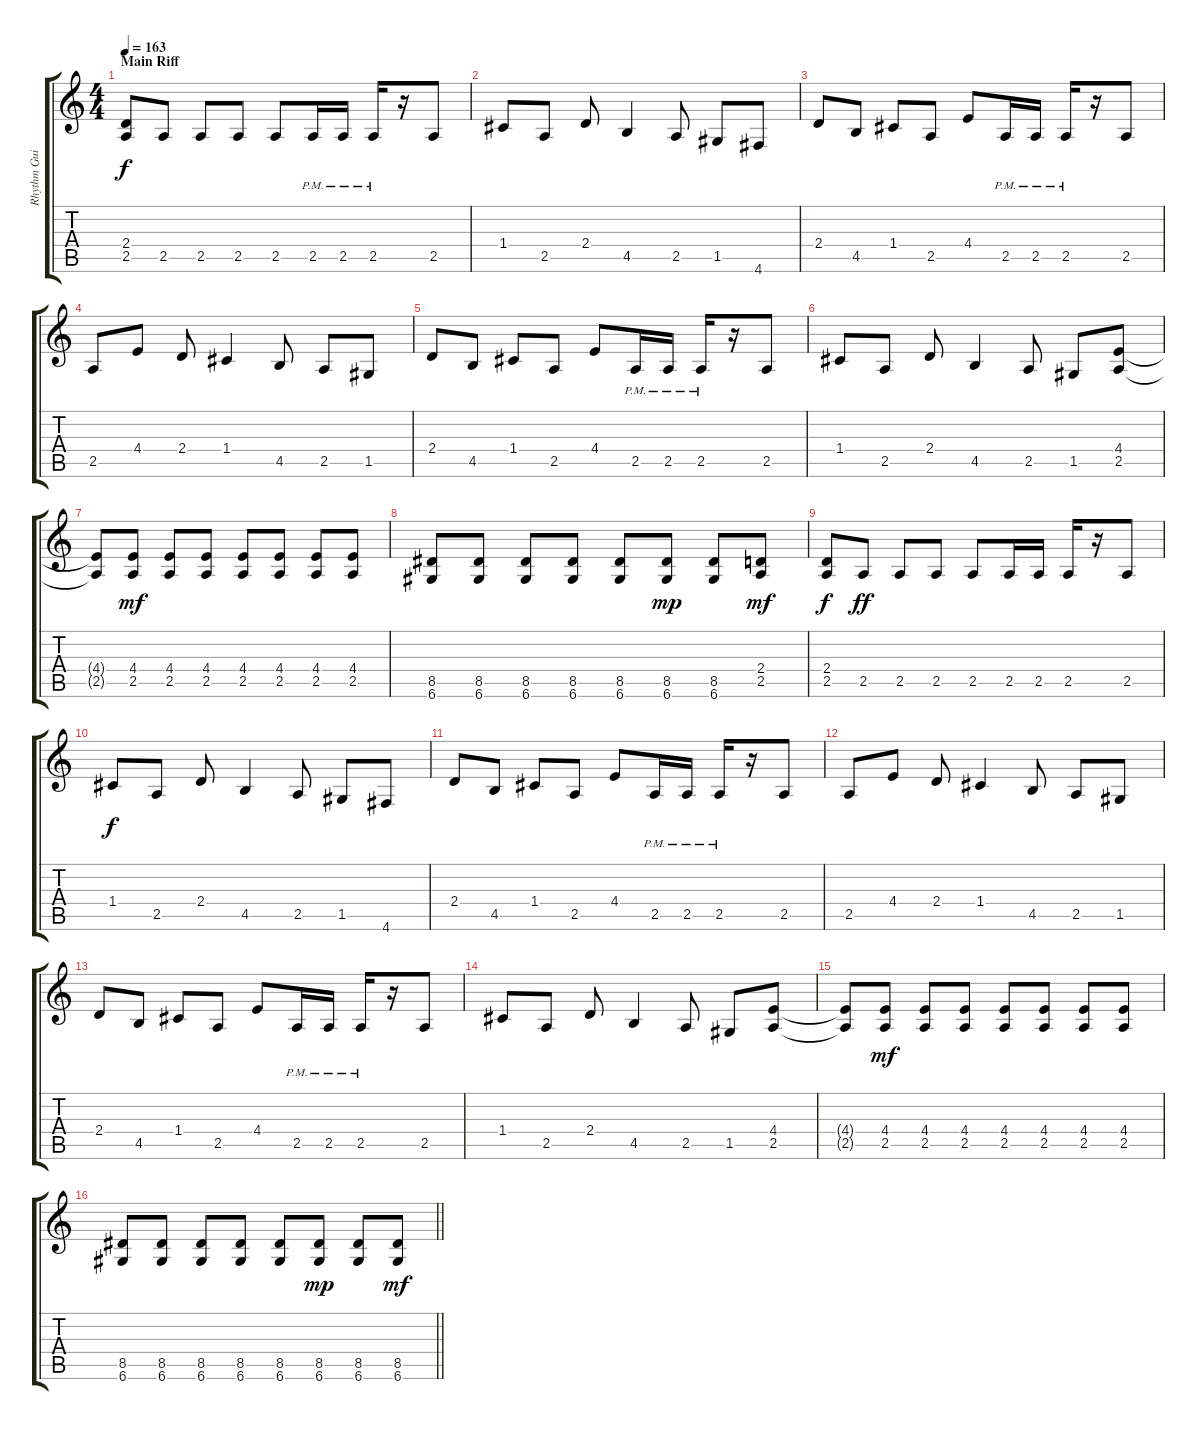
\track ("Rhythm Guitar" "Rhythm Gui") {instrument distortionguitar}
\staff {score tabs}
\tuning (D4 A3 F3 C3 G2 D2) {hide}
\ts (4 4)
\section ("" "Main Riff")
\tempo 163
\clef g2
\ks c
(2.4 2.5).8{dy f} 2.5.8 2.5.8 2.5.8 2.5.8 2.5{pm}.16 2.5{pm}.16 2.5{pm}.16 r.16 2.5.8 |
1.4.8 2.5.8 2.4.8 4.5.4 2.5.8 1.5.8 4.6.8 |
2.4.8 4.5.8 1.4.8 2.5.8 4.4.8 2.5{pm}.16 2.5{pm}.16 2.5{pm}.16 r.16 2.5.8 |
2.5.8 4.4.8 2.4.8 1.4.4 4.5.8 2.5.8 1.5.8 |
2.4.8 4.5.8 1.4.8 2.5.8 4.4.8 2.5{pm}.16 2.5{pm}.16 2.5{pm}.16 r.16 2.5.8 |
1.4.8 2.5.8 2.4.8 4.5.4 2.5.8 1.5.8 (4.4 2.5).8 |
(4.4{t} 2.5{t}).8 (4.4 2.5).8{dy mf} (4.4 2.5).8 (4.4 2.5).8 (4.4 2.5).8 (4.4 2.5).8 (4.4 2.5).8 (4.4 2.5).8 |
(8.5 6.6).8 (8.5 6.6).8 (8.5 6.6).8 (8.5 6.6).8 (8.5 6.6).8 (8.5 6.6).8{dy mp} (8.5 6.6).8 (2.4 2.5).8{dy mf} |
(2.4 2.5).8{dy f} 2.5.8{dy ff} 2.5.8 2.5.8 2.5.8 2.5.16 2.5.16 2.5.16 r.16 2.5.8 |
1.4.8{dy f} 2.5.8 2.4.8 4.5.4 2.5.8 1.5.8 4.6.8 |
2.4.8 4.5.8 1.4.8 2.5.8 4.4.8 2.5{pm}.16 2.5{pm}.16 2.5{pm}.16 r.16 2.5.8 |
2.5.8 4.4.8 2.4.8 1.4.4 4.5.8 2.5.8 1.5.8 |
2.4.8 4.5.8 1.4.8 2.5.8 4.4.8 2.5{pm}.16 2.5{pm}.16 2.5{pm}.16 r.16 2.5.8 |
1.4.8 2.5.8 2.4.8 4.5.4 2.5.8 1.5.8 (4.4 2.5).8 |
(4.4{t} 2.5{t}).8 (4.4 2.5).8{dy mf} (4.4 2.5).8 (4.4 2.5).8 (4.4 2.5).8 (4.4 2.5).8 (4.4 2.5).8 (4.4 2.5).8 |
\barLineRight lightlight
(8.5 6.6).8 (8.5 6.6).8 (8.5 6.6).8 (8.5 6.6).8 (8.5 6.6).8 (8.5 6.6).8{dy mp} (8.5 6.6).8 (8.5 6.6).8{dy mf}
